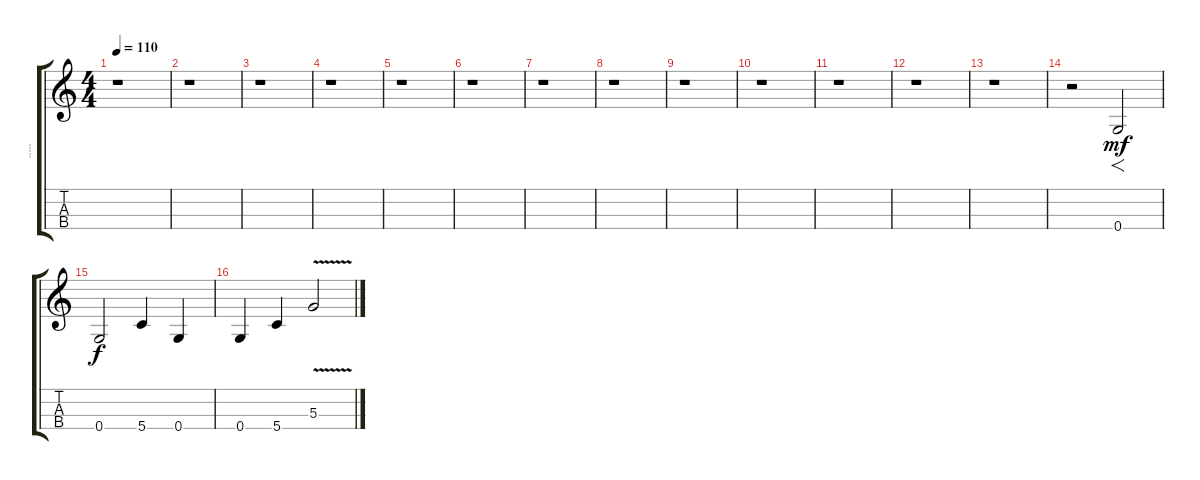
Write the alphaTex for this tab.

\track ("....." ".....") {instrument viola}
\staff {score tabs}
\tuning (E5 A4 D4 G3) {hide}
\ts (4 4)
\tempo 110
\clef g2
\ks c
r.1{dy f} |
r.1 |
r.1 |
r.1 |
r.1 |
r.1 |
r.1 |
r.1 |
r.1 |
r.1 |
r.1 |
r.1 |
r.1 |
r.2 0.4.2{f dy mf volume 16} |
0.4.2{dy f} 5.4.4 0.4.4 |
0.4.4 5.4.4 5.3{v}.2
